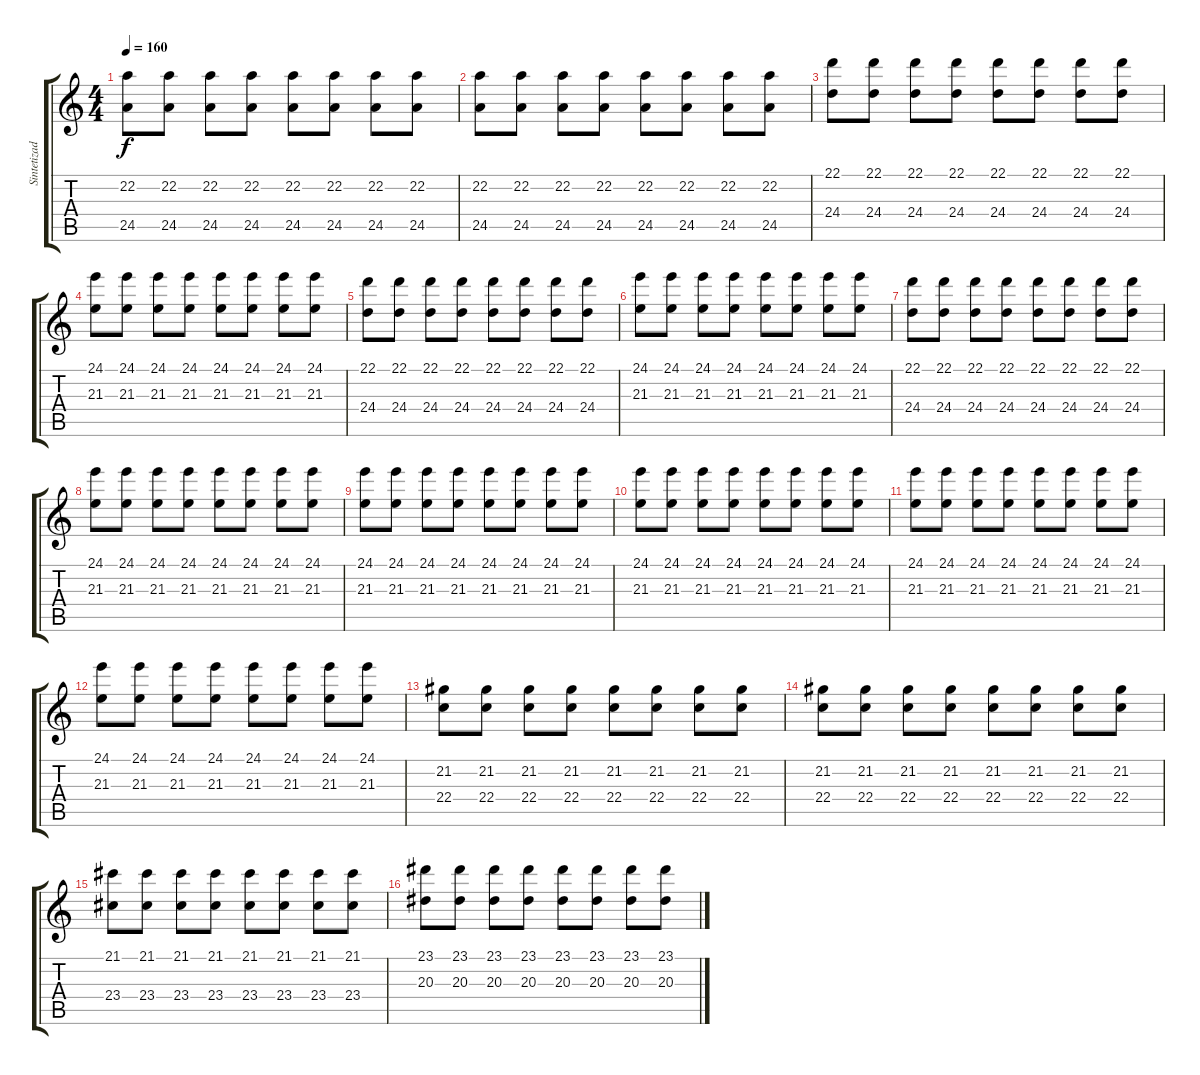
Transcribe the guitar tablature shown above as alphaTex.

\track ("Sintetizador2" "Sintetizad") {instrument clavinet}
\staff {score tabs}
\tuning (E4 B3 G3 D3 A2 E2) {hide}
\ts (4 4)
\tempo 160
\clef g2
\ks c
(22.2 24.5).8{dy f} (22.2 24.5).8 (22.2 24.5).8 (22.2 24.5).8 (22.2 24.5).8 (22.2 24.5).8 (22.2 24.5).8 (22.2 24.5).8 |
(22.2 24.5).8 (22.2 24.5).8 (22.2 24.5).8 (22.2 24.5).8 (22.2 24.5).8 (22.2 24.5).8 (22.2 24.5).8 (22.2 24.5).8 |
(22.1 24.4).8 (22.1 24.4).8 (22.1 24.4).8 (22.1 24.4).8 (22.1 24.4).8 (22.1 24.4).8 (22.1 24.4).8 (22.1 24.4).8 |
(24.1 21.3).8 (24.1 21.3).8 (24.1 21.3).8 (24.1 21.3).8 (24.1 21.3).8 (24.1 21.3).8 (24.1 21.3).8 (24.1 21.3).8 |
(22.1 24.4).8 (22.1 24.4).8 (22.1 24.4).8 (22.1 24.4).8 (22.1 24.4).8 (22.1 24.4).8 (22.1 24.4).8 (22.1 24.4).8 |
(24.1 21.3).8 (24.1 21.3).8 (24.1 21.3).8 (24.1 21.3).8 (24.1 21.3).8 (24.1 21.3).8 (24.1 21.3).8 (24.1 21.3).8 |
(22.1 24.4).8 (22.1 24.4).8 (22.1 24.4).8 (22.1 24.4).8 (22.1 24.4).8 (22.1 24.4).8 (22.1 24.4).8 (22.1 24.4).8 |
(24.1 21.3).8 (24.1 21.3).8 (24.1 21.3).8 (24.1 21.3).8 (24.1 21.3).8 (24.1 21.3).8 (24.1 21.3).8 (24.1 21.3).8 |
(24.1 21.3).8 (24.1 21.3).8 (24.1 21.3).8 (24.1 21.3).8 (24.1 21.3).8 (24.1 21.3).8 (24.1 21.3).8 (24.1 21.3).8 |
(24.1 21.3).8 (24.1 21.3).8 (24.1 21.3).8 (24.1 21.3).8 (24.1 21.3).8 (24.1 21.3).8 (24.1 21.3).8 (24.1 21.3).8 |
(24.1 21.3).8 (24.1 21.3).8 (24.1 21.3).8 (24.1 21.3).8 (24.1 21.3).8 (24.1 21.3).8 (24.1 21.3).8 (24.1 21.3).8 |
(24.1 21.3).8 (24.1 21.3).8 (24.1 21.3).8 (24.1 21.3).8 (24.1 21.3).8 (24.1 21.3).8 (24.1 21.3).8 (24.1 21.3).8 |
(21.2 22.4).8 (21.2 22.4).8 (21.2 22.4).8 (21.2 22.4).8 (21.2 22.4).8 (21.2 22.4).8 (21.2 22.4).8 (21.2 22.4).8 |
(21.2 22.4).8 (21.2 22.4).8 (21.2 22.4).8 (21.2 22.4).8 (21.2 22.4).8 (21.2 22.4).8 (21.2 22.4).8 (21.2 22.4).8 |
(21.1 23.4).8 (21.1 23.4).8 (21.1 23.4).8 (21.1 23.4).8 (21.1 23.4).8 (21.1 23.4).8 (21.1 23.4).8 (21.1 23.4).8 |
(23.1 20.3).8 (23.1 20.3).8 (23.1 20.3).8 (23.1 20.3).8 (23.1 20.3).8 (23.1 20.3).8 (23.1 20.3).8 (23.1 20.3).8
